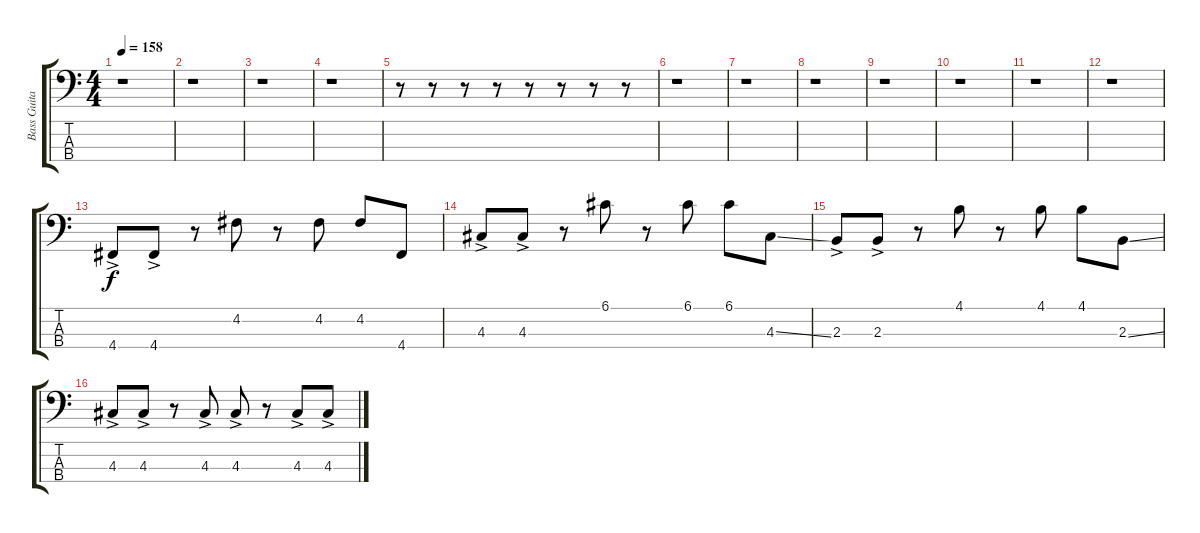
\track ("Bass Guitar ~ Tim ( Live )" "Bass Guita") {instrument electricbassfinger}
\staff {score tabs}
\tuning (G2 D2 A1 D1) {hide}
\ts (4 4)
\tempo 158
\clef f4
\ks c
r.1{dy f} |
r.1 |
r.1 |
r.1 |
r.8 r.8 r.8 r.8 r.8 r.8 r.8 r.8 |
r.1 |
r.1 |
r.1 |
r.1 |
r.1 |
r.1 |
r.1 |
4.4{ac}.8 4.4{ac}.8 r.8 4.2.8 r.8 4.2.8 4.2.8 4.4.8 |
4.3{ac}.8 4.3{ac}.8 r.8 6.1.8 r.8 6.1.8 6.1.8 4.3{ss}.8 |
2.3{ac}.8 2.3{ac}.8 r.8 4.1.8 r.8 4.1.8 4.1.8 2.3{ss}.8 |
4.3{ac}.8 4.3{ac}.8 r.8 4.3{ac}.8 4.3{ac}.8 r.8 4.3{ac}.8 4.3{ac}.8
